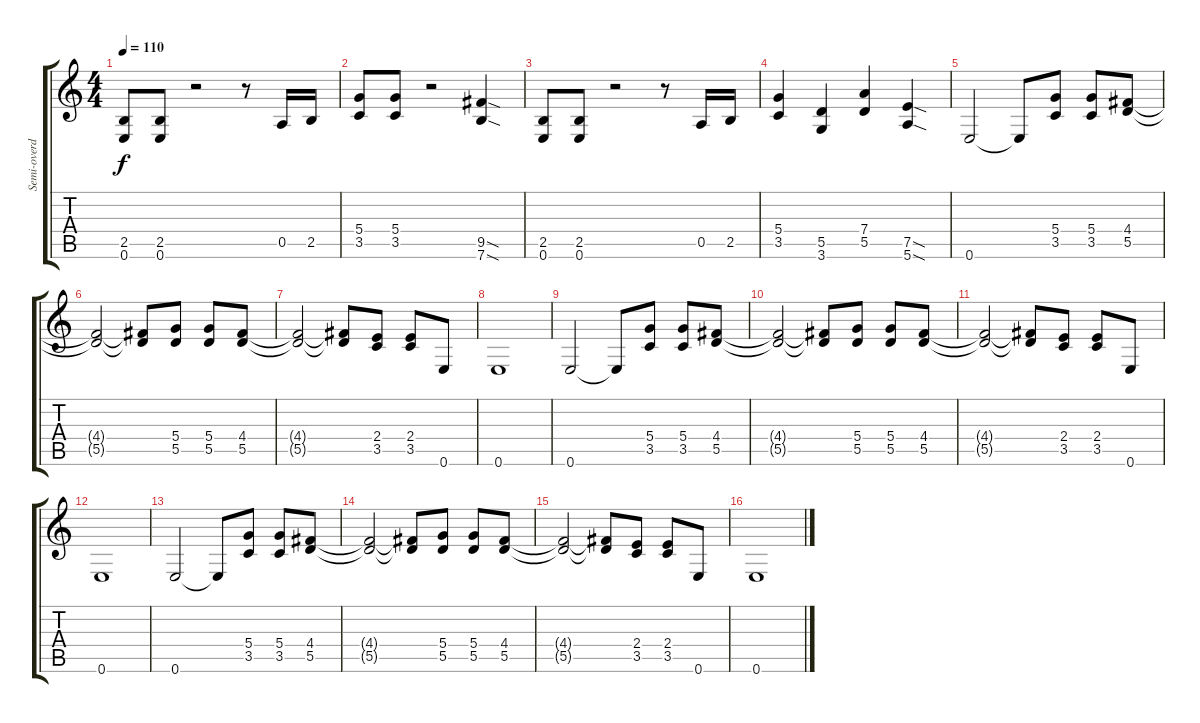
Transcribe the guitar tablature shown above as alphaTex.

\track ("Semi-overdrive guit" "Semi-overd") {instrument acousticguitarsteel}
\staff {score tabs}
\tuning (E4 B3 G3 D3 A2 E2) {hide}
\ts (4 4)
\tempo 110
\clef g2
\ks c
(2.5 0.6).8{dy f} (2.5 0.6).8 r.2 r.8 0.5.16 2.5.16 |
(5.4 3.5).8 (5.4 3.5).8 r.2 (9.5{sod} 7.6{sod}).4 |
(2.5 0.6).8 (2.5 0.6).8 r.2 r.8 0.5.16 2.5.16 |
(5.4 3.5).4 (5.5 3.6).4 (7.4 5.5).4 (7.5{sod} 5.6{sod}).4 |
0.6.2 0.6{t}.8 (5.4 3.5).8 (5.4 3.5).8 (4.4 5.5).8 |
(4.4{t} 5.5{t}).2 (4.4{t} 5.5{t}).8 (5.4 5.5).8 (5.4 5.5).8 (4.4 5.5).8 |
(4.4{t} 5.5{t}).2 (4.4{t} 5.5{t}).8 (2.4 3.5).8 (2.4 3.5).8 0.6.8 |
0.6.1 |
0.6.2 0.6{t}.8 (5.4 3.5).8 (5.4 3.5).8 (4.4 5.5).8 |
(4.4{t} 5.5{t}).2 (4.4{t} 5.5{t}).8 (5.4 5.5).8 (5.4 5.5).8 (4.4 5.5).8 |
(4.4{t} 5.5{t}).2 (4.4{t} 5.5{t}).8 (2.4 3.5).8 (2.4 3.5).8 0.6.8 |
0.6.1 |
0.6.2 0.6{t}.8 (5.4 3.5).8 (5.4 3.5).8 (4.4 5.5).8 |
(4.4{t} 5.5{t}).2 (4.4{t} 5.5{t}).8 (5.4 5.5).8 (5.4 5.5).8 (4.4 5.5).8 |
(4.4{t} 5.5{t}).2 (4.4{t} 5.5{t}).8 (2.4 3.5).8 (2.4 3.5).8 0.6.8 |
0.6.1
